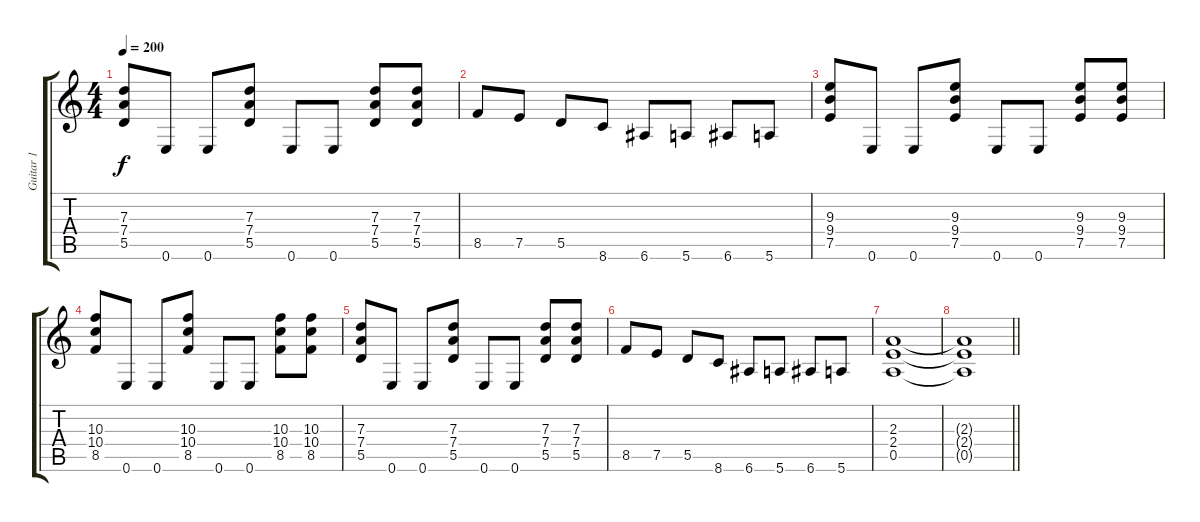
\track ("Guitar 1" "Guitar 1") {instrument overdrivenguitar}
\staff {score tabs}
\tuning (E4 B3 G3 D3 A2 E2) {hide}
\ts (4 4)
\tempo 200
\clef g2
\ks c
(7.3 7.4 5.5).8{dy f} 0.6.8 0.6.8 (7.3 7.4 5.5).8 0.6.8 0.6.8 (7.3 7.4 5.5).8 (7.3 7.4 5.5).8 |
8.5.8 7.5.8 5.5.8 8.6.8 6.6.8 5.6.8 6.6.8 5.6.8 |
(9.3 9.4 7.5).8 0.6.8 0.6.8 (9.3 9.4 7.5).8 0.6.8 0.6.8 (9.3 9.4 7.5).8 (9.3 9.4 7.5).8 |
(10.3 10.4 8.5).8 0.6.8 0.6.8 (10.3 10.4 8.5).8 0.6.8 0.6.8 (10.3 10.4 8.5).8 (10.3 10.4 8.5).8 |
(7.3 7.4 5.5).8 0.6.8 0.6.8 (7.3 7.4 5.5).8 0.6.8 0.6.8 (7.3 7.4 5.5).8 (7.3 7.4 5.5).8 |
8.5.8 7.5.8 5.5.8 8.6.8 6.6.8 5.6.8 6.6.8 5.6.8 |
(2.3 2.4 0.5).1{volume 0} |
\barLineRight lightlight
(2.3{t} 2.4{t} 0.5{t}).1
